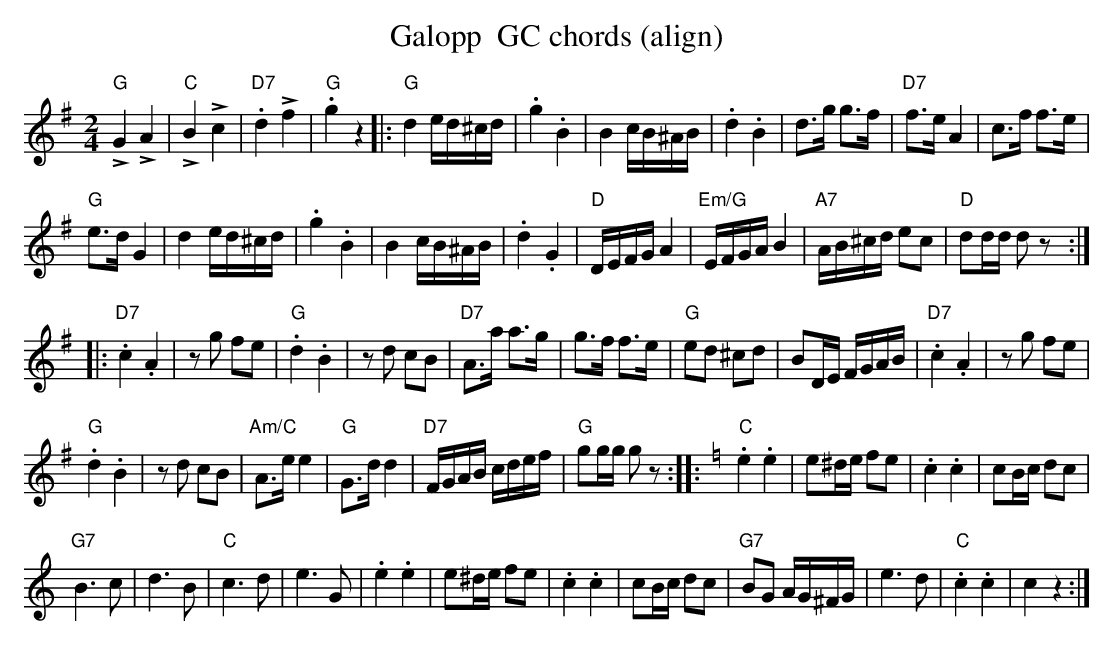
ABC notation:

X:1
T: Galopp  GC chords (align)
M:2/4
L:1/8
K:G %%MIDI gchordon
"G"!>!G2!>!A2 | "C"!>!B2!>!c2 | "D7".d2!>!f2 | "G".g2z2 |: "G"d2 e/d/^c/d/ | .g2.B2 | B2 c/B/^A/B/ | .d2.B2 | d>g g>f | "D7"f>eA2 | c>f f>e |
"G"e>dG2 | d2e/d/^c/d/ | .g2.B2 | B2 c/B/^A/B/ | .d2.G2 | "D"D/E/F/G/A2 | "Em/G"E/F/G/A/ B2 | "A7"A/B/^c/d/ ec | "D"dd/d/ dz ::
"D7".c2.A2 | zg fe | "G".d2.B2 | zd cB | "D7"A>a a>g | g>f f>e | "G"ed ^cd | BD/E/ F/G/A/B/ | \
"D7".c2.A2 | zg fe |
 "G".d2.B2 | zd cB | "Am/C"A>ee2 | "G"G>dd2 | "D7"F/G/A/B/ c/d/e/f/ | "G"gg/g/ gz :: [K:C] \
 "C".e2.e2 | e^d/e/ fe | .c2.c2 | cB/c/ dc |
 "G7"B3c | d3B | "C"c3d | e3G | \
 .e2.e2 | e^d/e/ fe | .c2.c2 | cB/c/ dc | "G7"BG A/G/^F/G/ | e3d | "C".c2.c2 | c2z2 :|
